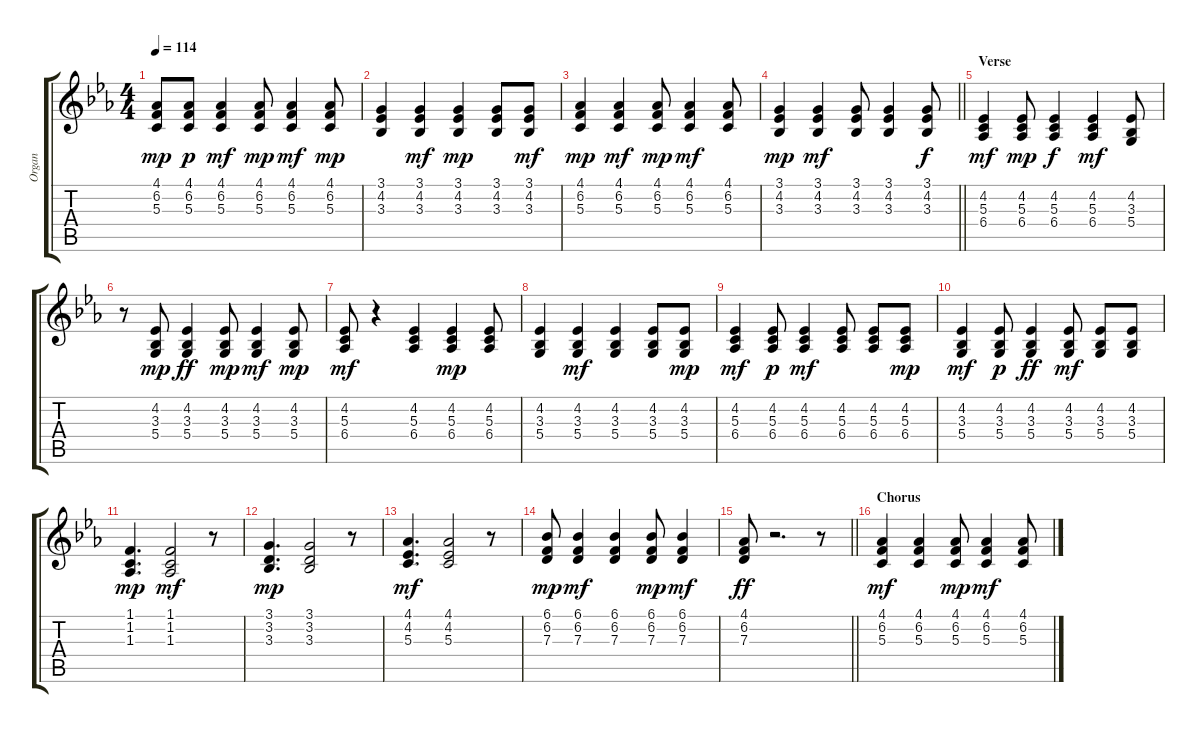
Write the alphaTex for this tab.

\track ("Organ" "Organ") {instrument drawbarorgan}
\staff {score tabs}
\tuning (E4 B3 G3 D3 A2 E2) {hide}
\ts (4 4)
\tempo 114
\clef g2
\ks eb
(4.1 6.2 5.3).8{dy mp} (4.1 6.2 5.3).8{dy p} (4.1 6.2 5.3).4{dy mf} (4.1 6.2 5.3).8{dy mp} (4.1 6.2 5.3).4{dy mf} (4.1 6.2 5.3).8{dy mp} |
(3.1 4.2 3.3).4 (3.1 4.2 3.3).4{dy mf} (3.1 4.2 3.3).4{dy mp} (3.1 4.2 3.3).8 (3.1 4.2 3.3).8{dy mf} |
(4.1 6.2 5.3).4{dy mp} (4.1 6.2 5.3).4{dy mf} (4.1 6.2 5.3).8{dy mp} (4.1 6.2 5.3).4{dy mf} (4.1 6.2 5.3).8 |
\barLineRight lightlight
(3.1 4.2 3.3).4{dy mp} (3.1 4.2 3.3).4{dy mf} (3.1 4.2 3.3).8 (3.1 4.2 3.3).4 (3.1 4.2 3.3).8{dy f} |
\section ("" "Verse")
(4.2 5.3 6.4).4{dy mf} (4.2 5.3 6.4).8{dy mp} (4.2 5.3 6.4).4{dy f} (4.2 5.3 6.4).4{dy mf} (4.2 3.3 5.4).8 |
r.8 (4.2 3.3 5.4).8{dy mp} (4.2 3.3 5.4).4{dy ff} (4.2 3.3 5.4).8{dy mp} (4.2 3.3 5.4).4{dy mf} (4.2 3.3 5.4).8{dy mp} |
(4.2 5.3 6.4).8{dy mf} r.4 (4.2 5.3 6.4).4 (4.2 5.3 6.4).4{dy mp} (4.2 5.3 6.4).8 |
(4.2 3.3 5.4).4 (4.2 3.3 5.4).4{dy mf} (4.2 3.3 5.4).4 (4.2 3.3 5.4).8 (4.2 3.3 5.4).8{dy mp} |
(4.2 5.3 6.4).4{dy mf} (4.2 5.3 6.4).8{dy p} (4.2 5.3 6.4).4{dy mf} (4.2 5.3 6.4).8 (4.2 5.3 6.4).8 (4.2 5.3 6.4).8{dy mp} |
(4.2 3.3 5.4).4{dy mf} (4.2 3.3 5.4).8{dy p} (4.2 3.3 5.4).4{dy ff} (4.2 3.3 5.4).8{dy mf} (4.2 3.3 5.4).8 (4.2 3.3 5.4).8 |
(1.1 1.2 1.3).4{d dy mp} (1.1 1.2 1.3).2{dy mf} r.8 |
(3.1 3.2 3.3).4{d dy mp} (3.1 3.2 3.3).2 r.8 |
(4.1 4.2 5.3).4{d dy mf} (4.1 4.2 5.3).2 r.8 |
(6.1 6.2 7.3).8{dy mp} (6.1 6.2 7.3).4{dy mf} (6.1 6.2 7.3).4 (6.1 6.2 7.3).8{dy mp} (6.1 6.2 7.3).4{dy mf} |
\barLineRight lightlight
(4.1 6.2 7.3).8{dy ff} r.2{d} r.8 |
\section ("" "Chorus")
(4.1 6.2 5.3).4{dy mf} (4.1 6.2 5.3).4 (4.1 6.2 5.3).8{dy mp} (4.1 6.2 5.3).4{dy mf} (4.1 6.2 5.3).8
